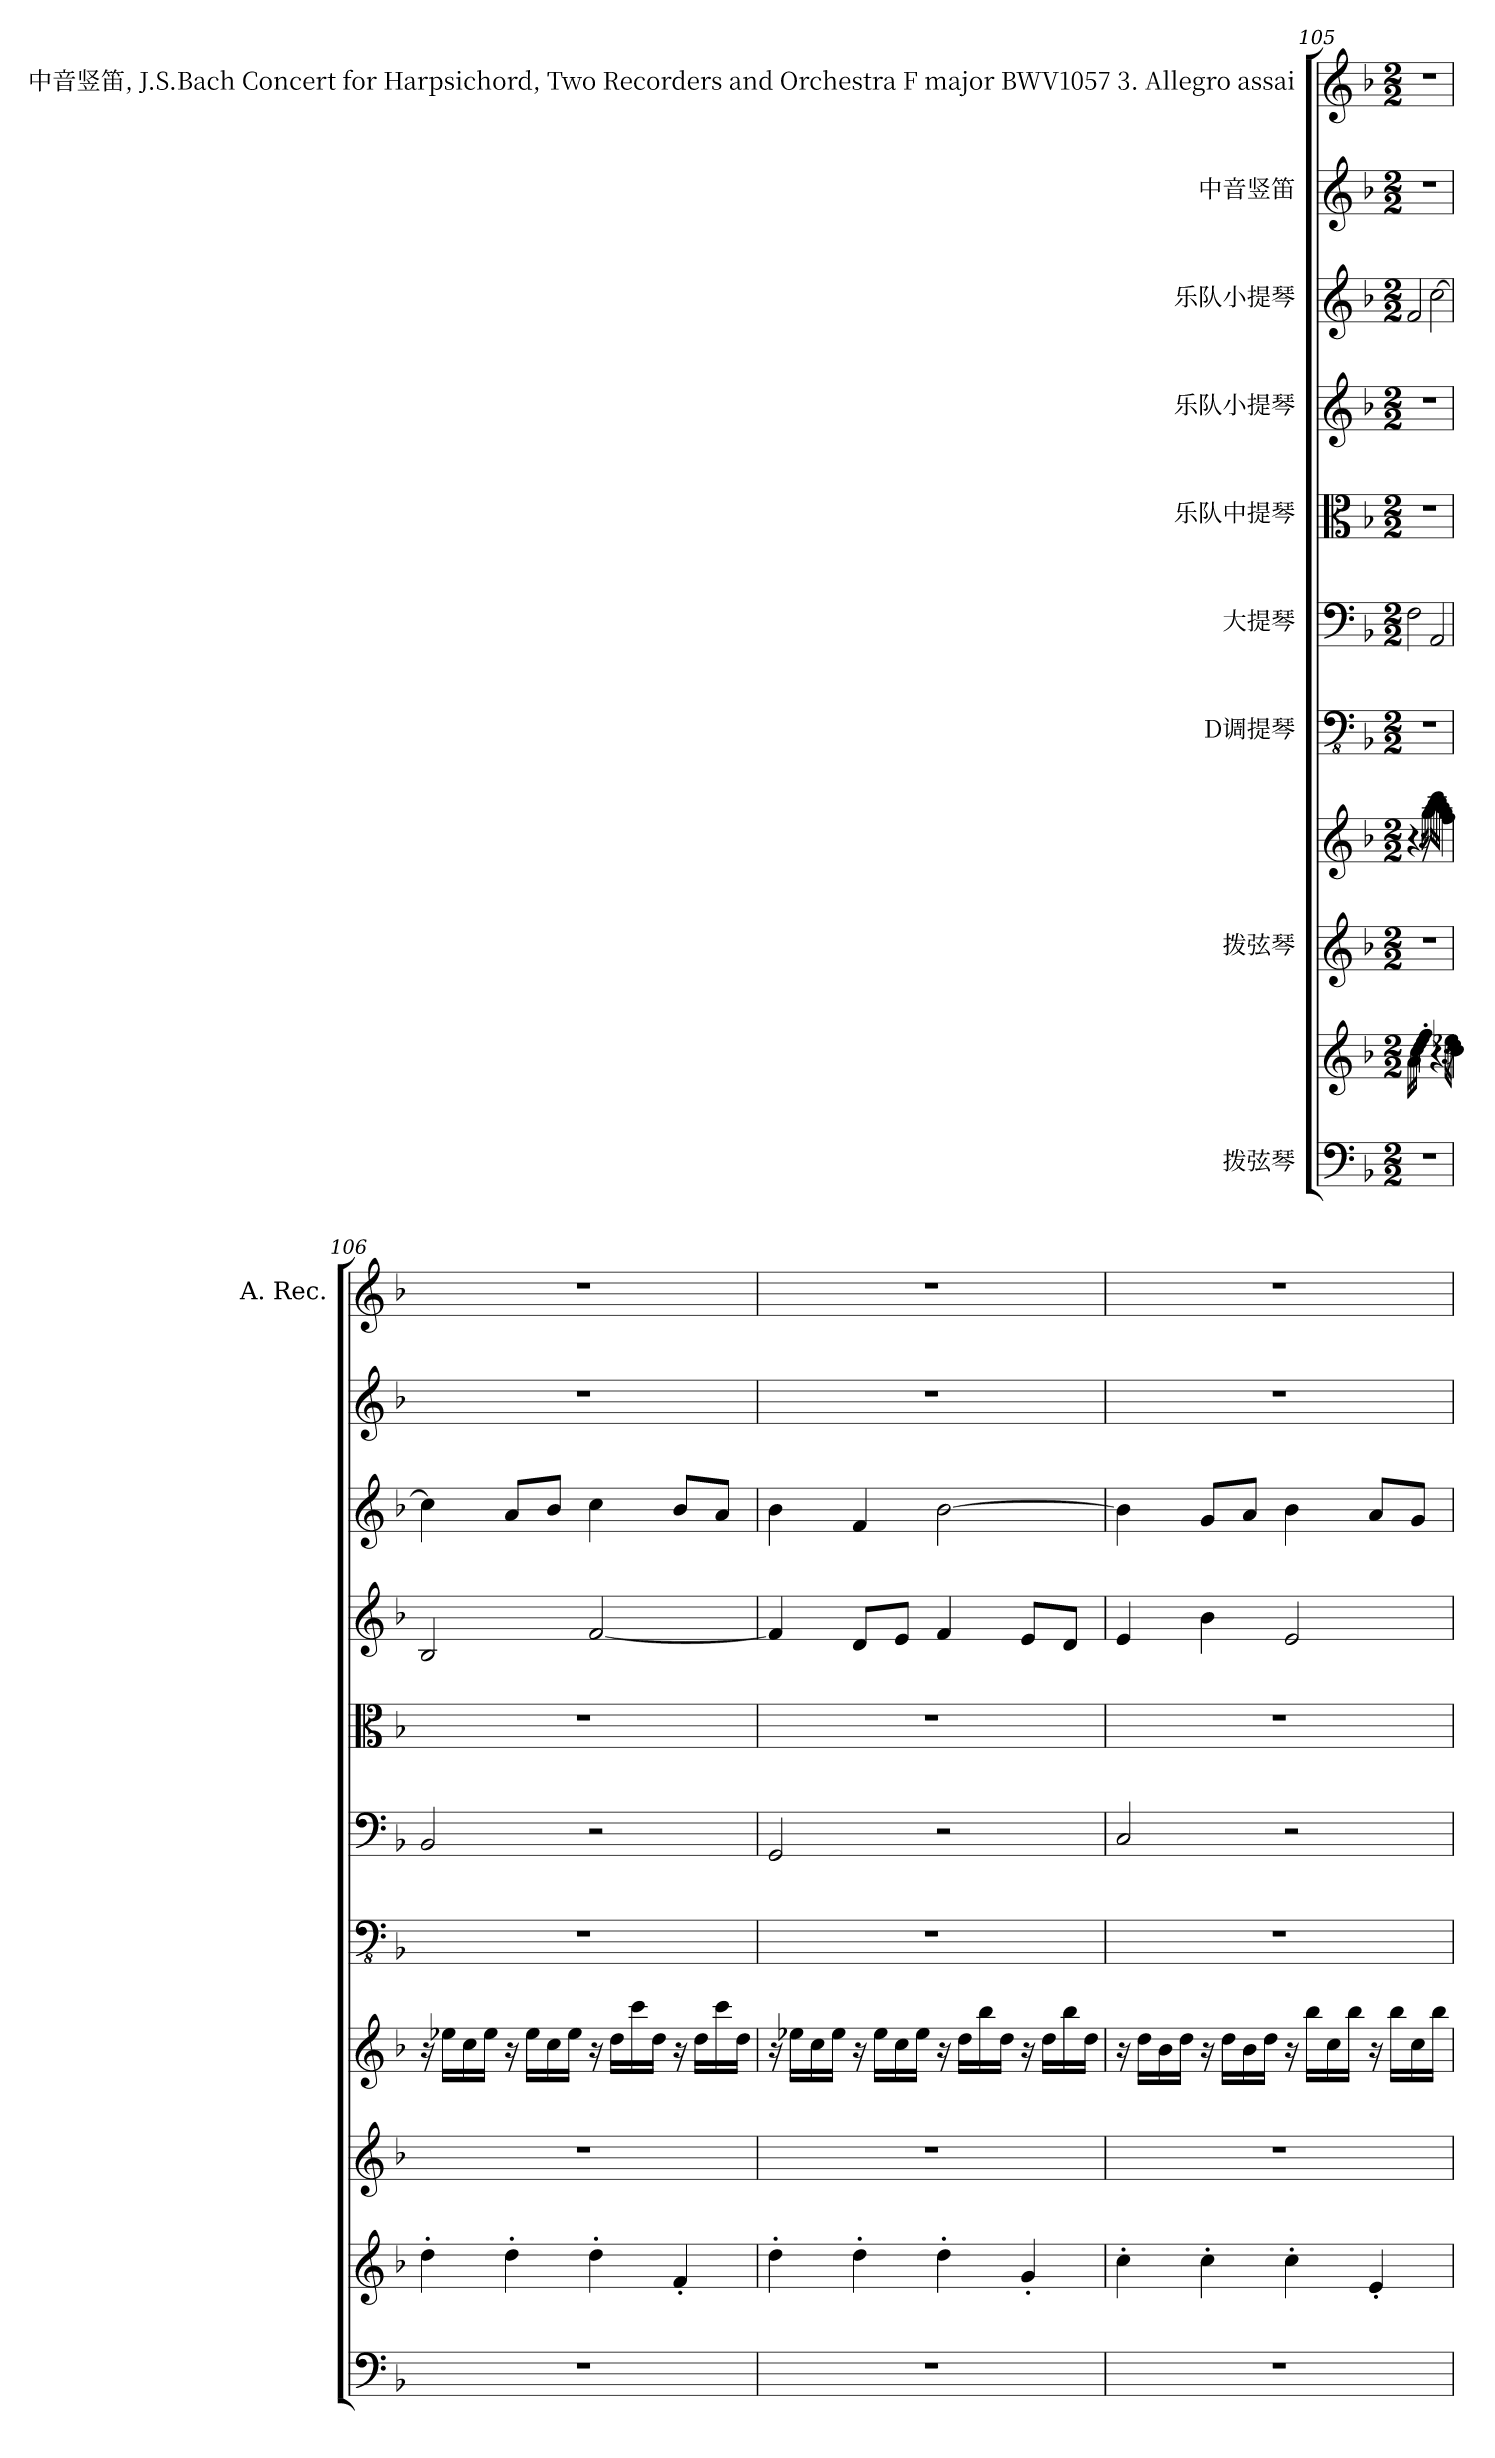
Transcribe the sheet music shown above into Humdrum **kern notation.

**kern	**kern	**kern	**kern	**kern	**kern	**kern	**kern	**kern	**kern	**kern
*part9	*part9	*part8	*part8	*part7	*part6	*part5	*part4	*part3	*part2	*part1
*staff11	*staff10	*staff9	*staff8	*staff7	*staff6	*staff5	*staff4	*staff3	*staff2	*staff1
*I"拨弦琴	*	*I"拨弦琴	*	*I"D调提琴	*I"大提琴	*I"乐队中提琴	*I"乐队小提琴	*I"乐队小提琴	*I"中音竖笛	*I"中音竖笛, J.S.Bach Concert for Harpsichord, Two Recorders and Orchestra F major BWV1057 3. Allegro assai
*	*	*	*	*	*	*	*	*	*	*I'A. Rec.
*clefF4	*clefG2	*clefG2	*clefG2	*clefFv4	*clefF4	*clefC3	*clefG2	*clefG2	*clefG2	*clefG2
*	*	*	*	*ITrd7c12	*	*	*	*	*	*
*k[b-]	*k[b-]	*k[b-]	*k[b-]	*k[b-]	*k[b-]	*k[b-]	*k[b-]	*k[b-]	*k[b-]	*k[b-]
*M2/2	*M2/2	*M2/2	*M2/2	*M2/2	*M2/2	*M2/2	*M2/2	*M2/2	*M2/2	*M2/2
=105	=105	=105	=105	=105	=105	=105	=105	=105	=105	=105
1r	16a\LL	1r	4r	1r	2F\	1r	1r	2f/	1r	1r
.	16cc\	.	.	.	.	.	.	.	.	.
.	16dd\	.	.	.	.	.	.	.	.	.
.	16ee\JJ	.	.	.	.	.	.	.	.	.
.	4ff'\	.	16r	.	.	.	.	.	.	.
.	.	.	16gg\LL	.	.	.	.	.	.	.
.	.	.	16aa\	.	.	.	.	.	.	.
.	.	.	16bb-\JJ	.	.	.	.	.	.	.
.	4r	.	16ccc\LL	.	2AA/	.	.	[2cc\	.	.
.	.	.	16bb-\	.	.	.	.	.	.	.
.	.	.	16aa\	.	.	.	.	.	.	.
.	.	.	16gg\JJ	.	.	.	.	.	.	.
.	16r	.	4ff'\	.	.	.	.	.	.	.
.	16ee-X\LL	.	.	.	.	.	.	.	.	.
.	16dd\	.	.	.	.	.	.	.	.	.
.	16cc\JJ	.	.	.	.	.	.	.	.	.
!!LO:PB:g=z
=106	=106	=106	=106	=106	=106	=106	=106	=106	=106	=106
1r	4dd'\	1r	16r	1r	2BB-/	1r	2B-/	4cc\]	1r	1r
.	.	.	16ee-X\LL	.	.	.	.	.	.	.
.	.	.	16cc\	.	.	.	.	.	.	.
.	.	.	16ee-\JJ	.	.	.	.	.	.	.
.	4dd'\	.	16r	.	.	.	.	8a/L	.	.
.	.	.	16ee-\LL	.	.	.	.	.	.	.
.	.	.	16cc\	.	.	.	.	8b-/J	.	.
.	.	.	16ee-\JJ	.	.	.	.	.	.	.
.	4dd'\	.	16r	.	2r	.	[2f/	4cc\	.	.
.	.	.	16dd\LL	.	.	.	.	.	.	.
.	.	.	16ccc\	.	.	.	.	.	.	.
.	.	.	16dd\JJ	.	.	.	.	.	.	.
.	4f'/	.	16r	.	.	.	.	8b-/L	.	.
.	.	.	16dd\LL	.	.	.	.	.	.	.
.	.	.	16ccc\	.	.	.	.	8a/J	.	.
.	.	.	16dd\JJ	.	.	.	.	.	.	.
=107	=107	=107	=107	=107	=107	=107	=107	=107	=107	=107
1r	4dd'\	1r	16r	1r	2GG/	1r	4f/]	4b-\	1r	1r
.	.	.	16ee-X\LL	.	.	.	.	.	.	.
.	.	.	16cc\	.	.	.	.	.	.	.
.	.	.	16ee-\JJ	.	.	.	.	.	.	.
.	4dd'\	.	16r	.	.	.	8d/L	4f/	.	.
.	.	.	16ee-\LL	.	.	.	.	.	.	.
.	.	.	16cc\	.	.	.	8e/J	.	.	.
.	.	.	16ee-\JJ	.	.	.	.	.	.	.
.	4dd'\	.	16r	.	2r	.	4f/	[2b-\	.	.
.	.	.	16dd\LL	.	.	.	.	.	.	.
.	.	.	16bb-\	.	.	.	.	.	.	.
.	.	.	16dd\JJ	.	.	.	.	.	.	.
.	4g'/	.	16r	.	.	.	8e/L	.	.	.
.	.	.	16dd\LL	.	.	.	.	.	.	.
.	.	.	16bb-\	.	.	.	8d/J	.	.	.
.	.	.	16dd\JJ	.	.	.	.	.	.	.
!!LO:PB:g=z
=108	=108	=108	=108	=108	=108	=108	=108	=108	=108	=108
1r	4cc'\	1r	16r	1r	2C/	1r	4e/	4b-\]	1r	1r
.	.	.	16dd\LL	.	.	.	.	.	.	.
.	.	.	16b-\	.	.	.	.	.	.	.
.	.	.	16dd\JJ	.	.	.	.	.	.	.
.	4cc'\	.	16r	.	.	.	4b-\	8g/L	.	.
.	.	.	16dd\LL	.	.	.	.	.	.	.
.	.	.	16b-\	.	.	.	.	8a/J	.	.
.	.	.	16dd\JJ	.	.	.	.	.	.	.
.	4cc'\	.	16r	.	2r	.	2e/	4b-\	.	.
.	.	.	16bb-\LL	.	.	.	.	.	.	.
.	.	.	16cc\	.	.	.	.	.	.	.
.	.	.	16bb-\JJ	.	.	.	.	.	.	.
.	4e'/	.	16r	.	.	.	.	8a/L	.	.
.	.	.	16bb-\LL	.	.	.	.	.	.	.
.	.	.	16cc\	.	.	.	.	8g/J	.	.
.	.	.	16bb-\JJ	.	.	.	.	.	.	.
=	=	=	=	=	=	=	=	=	=	=
*-	*-	*-	*-	*-	*-	*-	*-	*-	*-	*-
